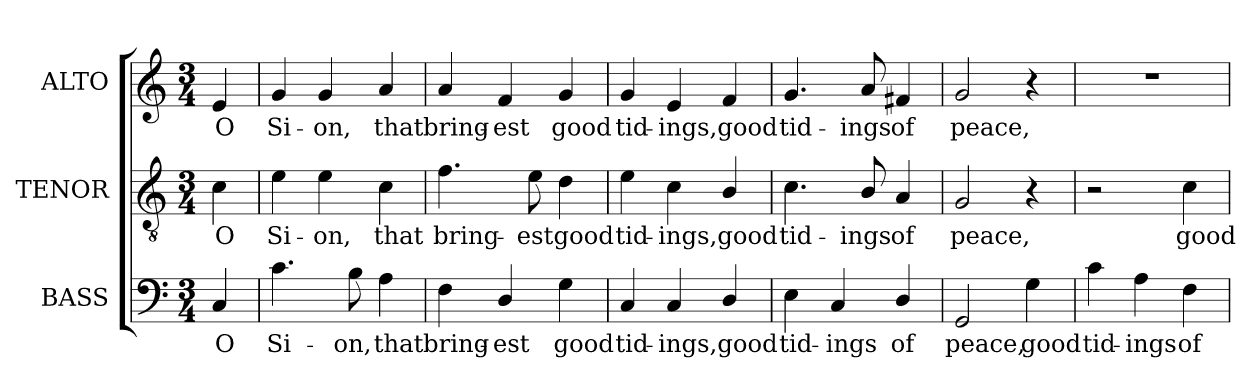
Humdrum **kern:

**kern	**text	**kern	**text	**kern	**text
*part3	*part3	*part2	*part2	*part1	*part1
*staff3	*staff3	*staff2	*staff2	*staff1	*staff1
*I"BASS	*	*I"TENOR	*	*I"ALTO	*
*I'B.	*	*I'T.	*	*I'A.	*
!!LO:PB:g=z
*clefF4	*	*clefGv2	*	*clefG2	*
*	*	*ITrd7c12	*	*	*
*k[]	*	*k[]	*	*k[]	*
*C:	*	*C:	*	*C:	*
*M3/4	*	*M3/4	*	*M3/4	*
=	=	=	=	=	=
!	!LO:LY:b:color=#000000	!	!	!	!
!	!	!	!LO:LY:b:color=#000000	!	!
!	!	!	!	!	!LO:LY:b:color=#000000
4Ci/	O	4Ci\	O	4ei/	O
=1	=1	=1	=1	=1	=1
!	!LO:LY:b:color=#000000	!	!	!	!
!	!	!	!LO:LY:b:color=#000000	!	!
!	!	!	!	!	!LO:LY:b:color=#000000
4.ci\	Si-	4Ei\	Si-	4gi/	Si-
!	!	!	!LO:LY:b:color=#000000	!	!
!	!	!	!	!	!LO:LY:b:color=#000000
.	.	4Ei\	-on,	4gi/	-on,
!	!LO:LY:b:color=#000000	!	!	!	!
8Bi\	-on,	.	.	.	.
!	!LO:LY:b:color=#000000	!	!	!	!
!	!	!	!LO:LY:b:color=#000000	!	!
!	!	!	!	!	!LO:LY:b:color=#000000
4Ai\	that	4Ci\	that	4ai/	that
=2	=2	=2	=2	=2	=2
!	!LO:LY:b:color=#000000	!	!	!	!
!	!	!	!LO:LY:b:color=#000000	!	!
!	!	!	!	!	!LO:LY:b:color=#000000
4Fi\	bring-	4.Fi\	bring-	4ai/	bring-
!	!LO:LY:b:color=#000000	!	!	!	!
!	!	!	!	!	!LO:LY:b:color=#000000
4Di/	-est	.	.	4fi/	-est
!	!	!	!LO:LY:b:color=#000000	!	!
.	.	8Ei\	-est	.	.
!	!LO:LY:b:color=#000000	!	!	!	!
!	!	!	!LO:LY:b:color=#000000	!	!
!	!	!	!	!	!LO:LY:b:color=#000000
4Gi\	good	4Di\	good	4gi/	good
=3	=3	=3	=3	=3	=3
!	!LO:LY:b:color=#000000	!	!	!	!
!	!	!	!LO:LY:b:color=#000000	!	!
!	!	!	!	!	!LO:LY:b:color=#000000
4Ci/	tid-	4Ei\	tid-	4gi/	tid-
!	!LO:LY:b:color=#000000	!	!	!	!
!	!	!	!LO:LY:b:color=#000000	!	!
!	!	!	!	!	!LO:LY:b:color=#000000
4Ci/	-ings,	4Ci\	-ings,	4ei/	-ings,
!	!LO:LY:b:color=#000000	!	!	!	!
!	!	!	!LO:LY:b:color=#000000	!	!
!	!	!	!	!	!LO:LY:b:color=#000000
4Di/	good	4BBi/	good	4fi/	good
=4	=4	=4	=4	=4	=4
!	!LO:LY:b:color=#000000	!	!	!	!
!	!	!	!LO:LY:b:color=#000000	!	!
!	!	!	!	!	!LO:LY:b:color=#000000
4Ei\	tid-	4.Ci\	tid-	4.gi/	tid-
!	!LO:LY:b:color=#000000	!	!	!	!
4Ci/	-ings	.	.	.	.
!	!	!	!LO:LY:b:color=#000000	!	!
!	!	!	!	!	!LO:LY:b:color=#000000
.	.	8BBi/	-ings	8ai/	-ings
!	!LO:LY:b:color=#000000	!	!	!	!
!	!	!	!LO:LY:b:color=#000000	!	!
!	!	!	!	!	!LO:LY:b:color=#000000
4Di/	of	4AAi/	of	4f#Xi/	of
=5	=5	=5	=5	=5	=5
!	!LO:LY:b:color=#000000	!	!	!	!
!	!	!	!LO:LY:b:color=#000000	!	!
!	!	!	!	!	!LO:LY:b:color=#000000
2GGi/	peace,	2GGi/	peace,	2gi/	peace,
!	!LO:LY:b:color=#000000	!	!	!	!
4Gi\	good	4r	.	4r	.
=6	=6	=6	=6	=6	=6
!	!LO:LY:b:color=#000000	!	!	!LO:N:vis=1	!
4ci\	tid-	2r	.	2.r	.
!	!LO:LY:b:color=#000000	!	!	!	!
4Ai\	-ings	.	.	.	.
!	!LO:LY:b:color=#000000	!	!	!	!
!	!	!	!LO:LY:b:color=#000000	!	!
4Fi\	of	4Ci\	good	.	.
=	=	=	=	=	=
*-	*-	*-	*-	*-	*-
